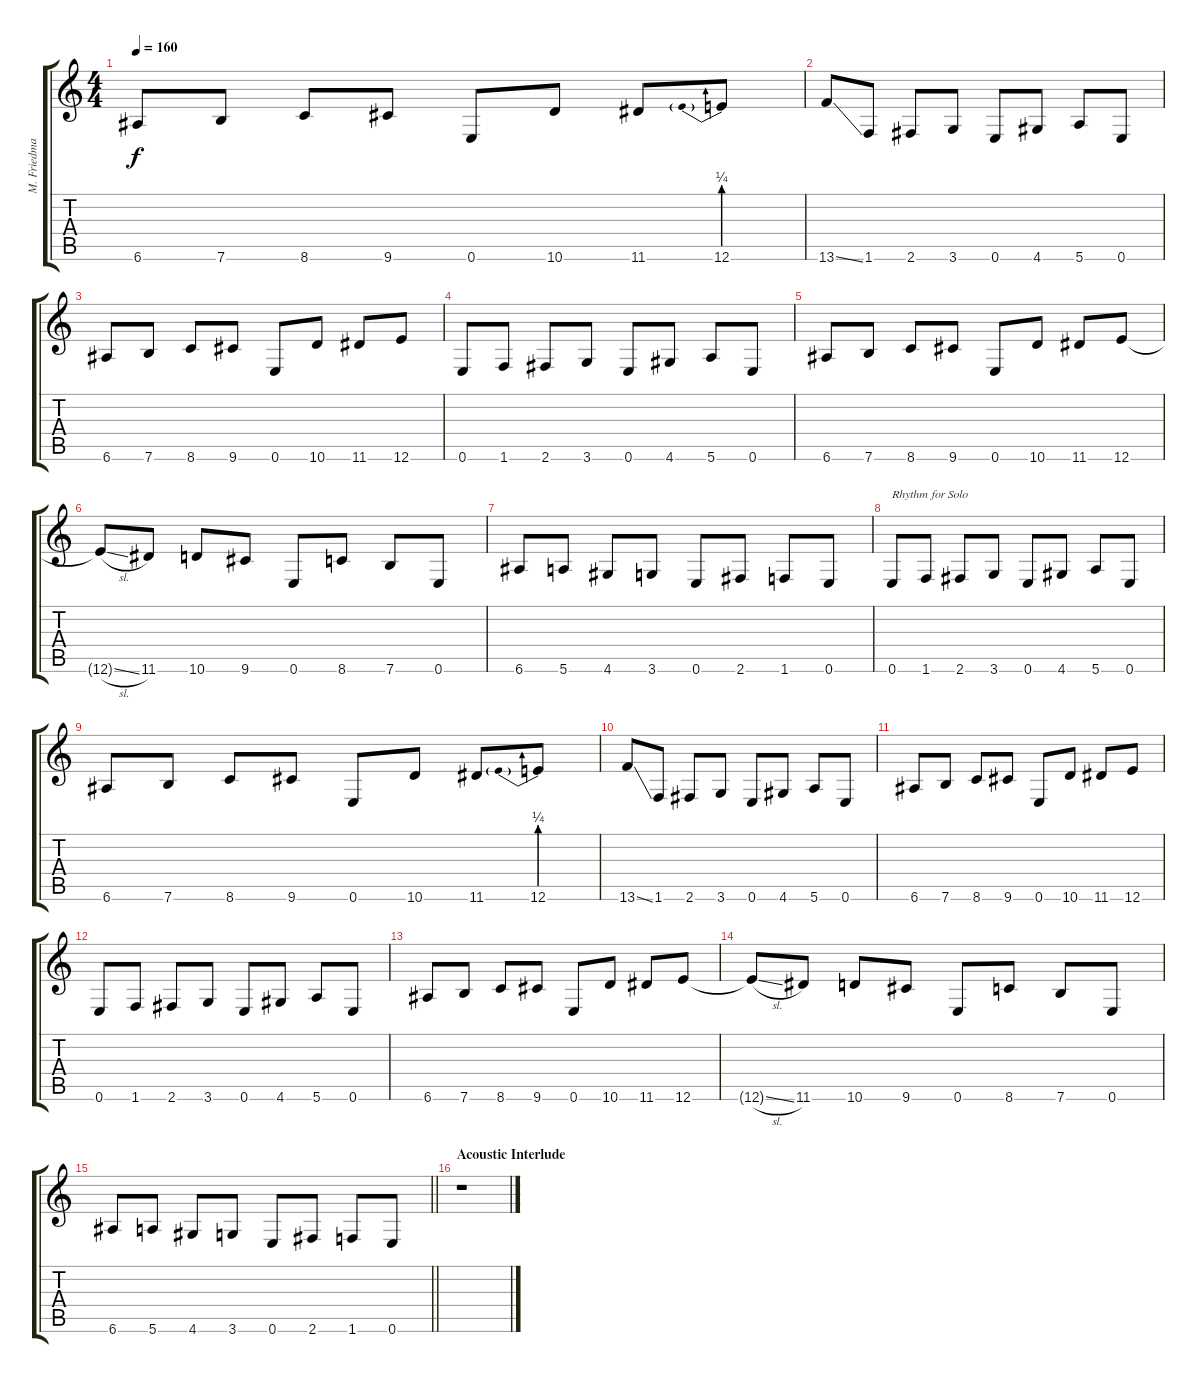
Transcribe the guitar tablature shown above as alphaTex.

\track ("M. Friedman" "M. Friedma") {instrument distortionguitar}
\staff {score tabs}
\tuning (E4 B3 G3 D3 A2 E2) {hide}
\ts (4 4)
\tempo 160
\clef g2
\ks c
6.6.8{dy f} 7.6.8 8.6.8 9.6.8 0.6.8 10.6.8 11.6.8 12.6{be (prebend 0 1 60 1)}.8 |
13.6{ss}.8 1.6.8 2.6.8 3.6.8 0.6.8 4.6.8 5.6.8 0.6.8 |
6.6.8 7.6.8 8.6.8 9.6.8 0.6.8 10.6.8 11.6.8 12.6.8 |
0.6.8 1.6.8 2.6.8 3.6.8 0.6.8 4.6.8 5.6.8 0.6.8 |
6.6.8 7.6.8 8.6.8 9.6.8 0.6.8 10.6.8 11.6.8 12.6.8 |
12.6{sl t}.8 11.6.8 10.6.8 9.6.8 0.6.8 8.6.8 7.6.8 0.6.8 |
6.6.8 5.6.8 4.6.8 3.6.8 0.6.8 2.6.8 1.6.8 0.6.8 |
0.6.8{txt "Rhythm for Solo"} 1.6.8 2.6.8 3.6.8 0.6.8 4.6.8 5.6.8 0.6.8 |
6.6.8 7.6.8 8.6.8 9.6.8 0.6.8 10.6.8 11.6.8 12.6{be (prebend 0 1 60 1)}.8 |
13.6{ss}.8 1.6.8 2.6.8 3.6.8 0.6.8 4.6.8 5.6.8 0.6.8 |
6.6.8 7.6.8 8.6.8 9.6.8 0.6.8 10.6.8 11.6.8 12.6.8 |
0.6.8 1.6.8 2.6.8 3.6.8 0.6.8 4.6.8 5.6.8 0.6.8 |
6.6.8 7.6.8 8.6.8 9.6.8 0.6.8 10.6.8 11.6.8 12.6.8 |
12.6{sl t}.8 11.6.8 10.6.8 9.6.8 0.6.8 8.6.8 7.6.8 0.6.8 |
\barLineRight lightlight
6.6.8 5.6.8 4.6.8 3.6.8 0.6.8 2.6.8 1.6.8 0.6.8 |
\section ("" "Acoustic Interlude")
r.1
